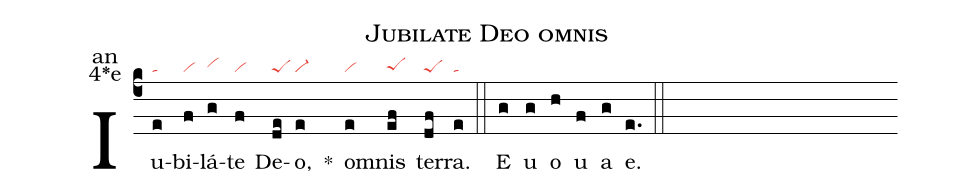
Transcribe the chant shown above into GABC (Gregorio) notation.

name:Jubilate Deo omnis;
office-part:an;
mode:4*e;
nabc-lines:1;
%%
(c4) Iu(e|ta)bi(f|vi)lá(g|vihh)te(f|vi) De(de|peS)o,(e|vi-) *() om(e|vi)nis(ef|peShg) ter(df|peS)ra.(e|ta) (::)
<eu>E(g) u(g) o(h) u(f) a(g) e.</eu>(e.) (::)
